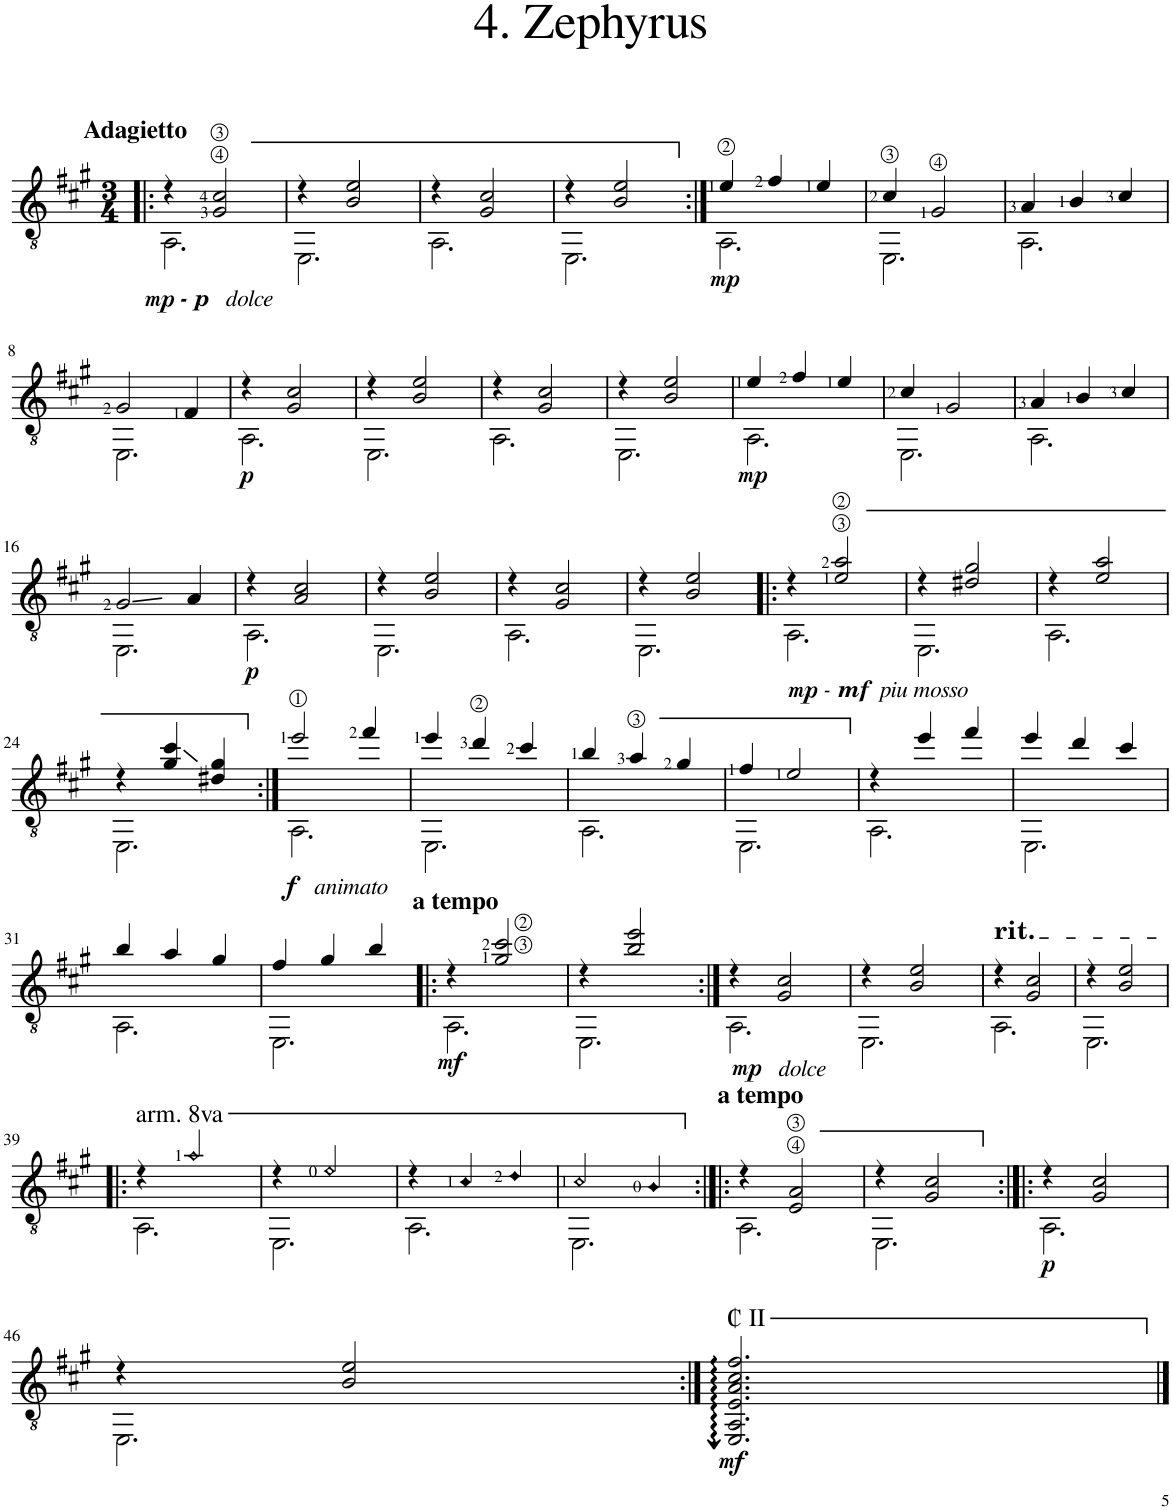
**kern	**dynam
*part1	*part1
*staff1	*staff1
*I"Classical Guitar	*
*I'Guit.	*
!!LO:PB:g=z
*clefGv2	*
*k[f#c#g#]	*
*M3/4	*
=1!|:	=1!|:
*^	*
!LO:TX:b:i:t=dolce	!	!
!LO:TX:a:B:t=Adagietto	!	!
!	!	!LO:DY:b
!	!	!LO:DY:n=1:b
4r	2.AA\	mp other-dynamics
2G#/ 2c#/	.	.
=2	=2	=2
4r	2.EE\	.
2B/ 2e/	.	.
=3	=3	=3
4r	2.AA\	.
2G#/ 2c#/	.	.
=4	=4	=4
4r	2.EE\	.
2B/ 2e/	.	.
=5:|!	=5:|!	=5:|!
!	!	!LO:DY:b
4e/	2.AA\	mp
4f#/	.	.
4e/	.	.
=6	=6	=6
4c#/	2.EE\	.
2G#/	.	.
=7	=7	=7
4A/	2.AA\	.
4B/	.	.
4c#/	.	.
!!LO:LB:g=z	!!
=8	=8	=8
2G#/	2.EE\	.
4F#/	.	.
=9	=9	=9
!	!	!LO:DY:b
4r	2.AA\	p
2G#/ 2c#/	.	.
=10	=10	=10
4r	2.EE\	.
2B/ 2e/	.	.
=11	=11	=11
4r	2.AA\	.
2G#/ 2c#/	.	.
=12	=12	=12
4r	2.EE\	.
2B/ 2e/	.	.
=13	=13	=13
!	!	!LO:DY:b
4e/	2.AA\	mp
4f#/	.	.
4e/	.	.
=14	=14	=14
4c#/	2.EE\	.
2G#/	.	.
=15	=15	=15
4A/	2.AA\	.
4B/	.	.
4c#/	.	.
!!LO:LB:g=z	!!
=16	=16	=16
2G#/	2.EE\	.
4A/	.	.
=17	=17	=17
!	!	!LO:DY:b
4r	2.AA\	p
2A/ 2c#/	.	.
=18	=18	=18
4r	2.EE\	.
2B/ 2e/	.	.
=19	=19	=19
4r	2.AA\	.
2G#/ 2c#/	.	.
=20	=20	=20
4r	2.EE\	.
2B/ 2e/	.	.
=21!|:	=21!|:	=21!|:
4r	2.AA\	.
!LO:TX:b:i:t=piu mosso	!	!
!	!	!LO:DY:b
!	!	!LO:DY:n=1:b
2e/ 2a/	.	mp other-dynamics
=22	=22	=22
4r	2.EE\	.
2d#X/ 2g#/	.	.
=23	=23	=23
4r	2.AA\	.
2e/ 2a/	.	.
!!LO:LB:g=z	!!
=24	=24	=24
4r	2.EE\	.
4g#/ 4cc#/	.	.
4d#X/ 4g#/	.	.
=25:|!	=25:|!	=25:|!
!LO:TX:b:i:t=animato	!	!
!	!	!LO:DY:b
2ee/	2.AA\	f
4ff#/	.	.
=26	=26	=26
4ee/	2.EE\	.
4dd/	.	.
4cc#/	.	.
=27	=27	=27
4b/	2.AA\	.
4a/	.	.
4g#/	.	.
=28	=28	=28
4f#/	2.EE\	.
2e/	.	.
=29	=29	=29
4r	2.AA\	.
4ee/	.	.
4ff#/	.	.
=30	=30	=30
4ee/	2.EE\	.
4dd/	.	.
4cc#/	.	.
!!LO:LB:g=z	!!
=31	=31	=31
4b/	2.AA\	.
4a/	.	.
4g#/	.	.
=32	=32	=32
4f#/	2.EE\	.
4g#/	.	.
4b/	.	.
=33!|:	=33!|:	=33!|:
!LO:TX:a:B:t=a tempo	!	!
!	!	!LO:DY:b
4r	2.AA\	mf
2g#/ 2cc#/	.	.
=34	=34	=34
4r	2.EE\	.
2b/ 2ee/	.	.
=35:|!	=35:|!	=35:|!
*	*^	*
4r	2.AA\	8ryy	.
!	!	!LO:TX:b:i:t=dolce	!
!	!	!LO:TX:b:i:t=dolce	!
!	!	!	!LO:DY:b
!	!	!	!LO:DY:n=1:b
.	.	2ryy	mp mp
2G#/ 2c#/	.	.	.
.	.	8ryy	.
*	*v	*v	*
=36	=36	=36
4r	2.EE\	.
2B/ 2e/	.	.
=37	=37	=37
!LO:TX:a:t=rit.	!	!
4r	2.AA\	.
2G#/ 2c#/	.	.
=38	=38	=38
4r	2.EE\	.
2B/ 2e/	.	.
!!LO:LB:g=z	!!
=39!|:	=39!|:	=39!|:
!LO:TX:a:t=arm. 8va	!	!
4r	2.AA\	.
2a/	.	.
=40	=40	=40
4r	2.EE\	.
2e/	.	.
=41	=41	=41
4r	2.AA\	.
4c#/	.	.
4d/	.	.
=42	=42	=42
2c#/	2.EE\	.
4B/	.	.
=43:|!|:	=43:|!|:	=43:|!|:
!LO:TX:a:B:t=a tempo	!	!
4r	2.AA\	.
2E/ 2A/	.	.
=44	=44	=44
4r	2.EE\	.
2G#/ 2c#/	.	.
=45:|!|:	=45:|!|:	=45:|!|:
!	!	!LO:DY:b
4r	2.AA\	p
2G#/ 2c#/	.	.
!!LO:LB:g=z	!!
=46	=46	=46
4r	2.EE\	.
2B/ 2e/	.	.
*v	*v	*
=47:|!	=47:|!
!LO:TX:a:t=₵ II	!
!	!LO:DY:b
2.EE/ 2.AA/ 2.E/ 2.A/ 2.c#/ 2.f#/	mf
==	==
*-	*-
